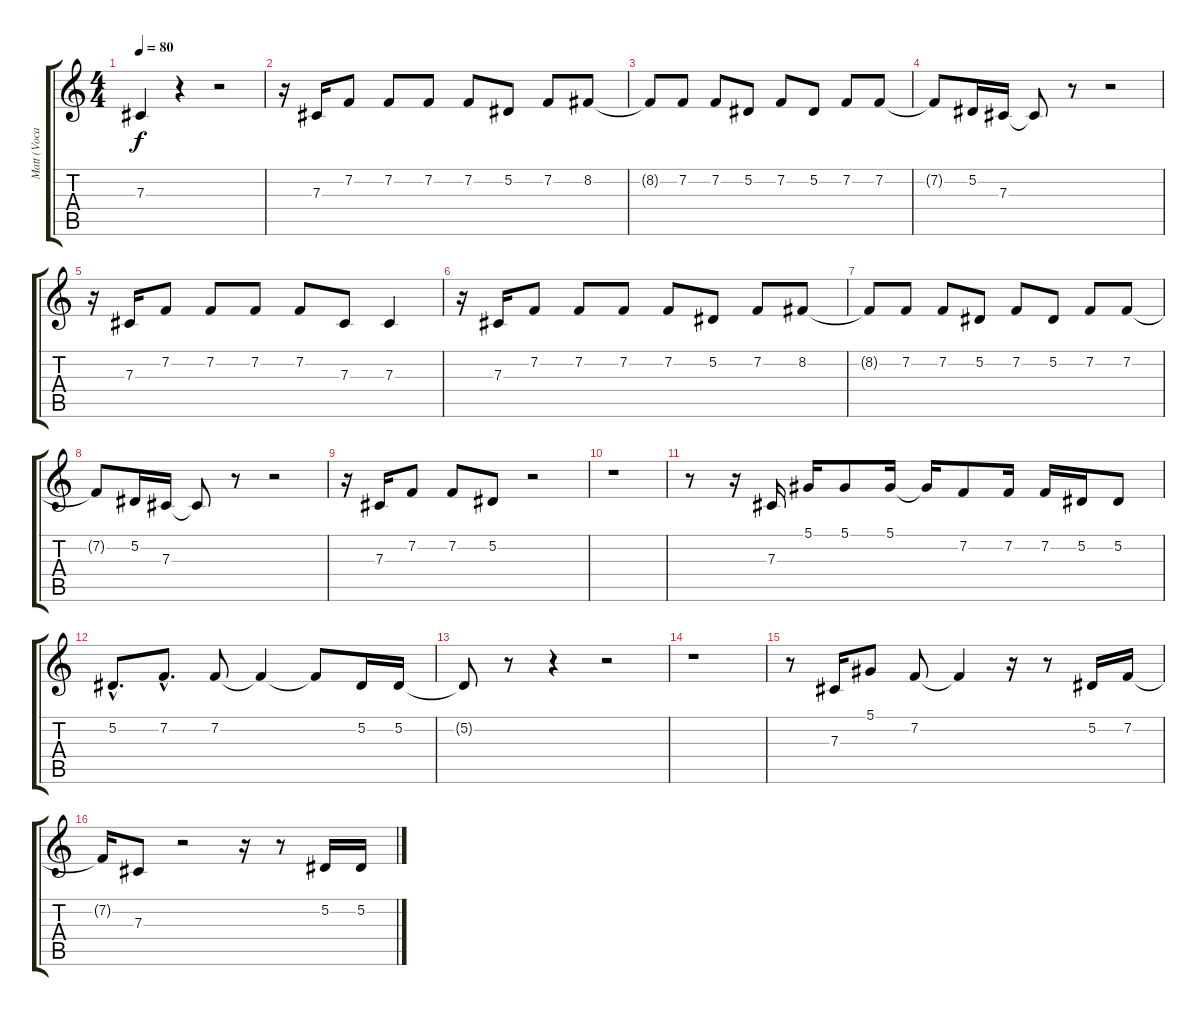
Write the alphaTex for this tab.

\track ("Matt (Vocals)" "Matt (Voca") {instrument lead1square}
\staff {score tabs}
\tuning (Eb4 Bb3 Gb3 Db3 Ab2 Db2) {hide}
\ts (4 4)
\tempo 80
\clef g2
\ks c
7.3.4{dy f} r.4 r.2 |
r.16 7.3.16 7.2.8 7.2.8 7.2.8 7.2.8 5.2.8 7.2.8 8.2.8 |
8.2{t}.8 7.2.8 7.2.8 5.2.8 7.2.8 5.2.8 7.2.8 7.2.8 |
7.2{t}.8 5.2.16 7.3.16 7.3{t}.8 r.8 r.2 |
r.16 7.3.16 7.2.8 7.2.8 7.2.8 7.2.8 7.3.8 7.3.4 |
r.16 7.3.16 7.2.8 7.2.8 7.2.8 7.2.8 5.2.8 7.2.8 8.2.8 |
8.2{t}.8 7.2.8 7.2.8 5.2.8 7.2.8 5.2.8 7.2.8 7.2.8 |
7.2{t}.8 5.2.16 7.3.16 7.3{t}.8 r.8 r.2 |
r.16 7.3.16 7.2.8 7.2.8 5.2.8 r.2 |
r.1 |
r.8 r.16 7.3.16 5.1.16 5.1.8 5.1.16 5.1{t}.16 7.2.8 7.2.16 7.2.16 5.2.16 5.2.8 |
5.2{hac}.8{d} 7.2{hac}.8{d} 7.2.8 7.2{t}.4 7.2{t}.8 5.2.16 5.2.16 |
5.2{t}.8 r.8 r.4 r.2 |
r.1 |
r.8 7.3.16 5.1.8 7.2.8 7.2{t}.4 r.16 r.8 5.2.16 7.2.16 |
7.2{t}.16 7.3.8 r.2 r.16 r.8 5.2.16 5.2.16
